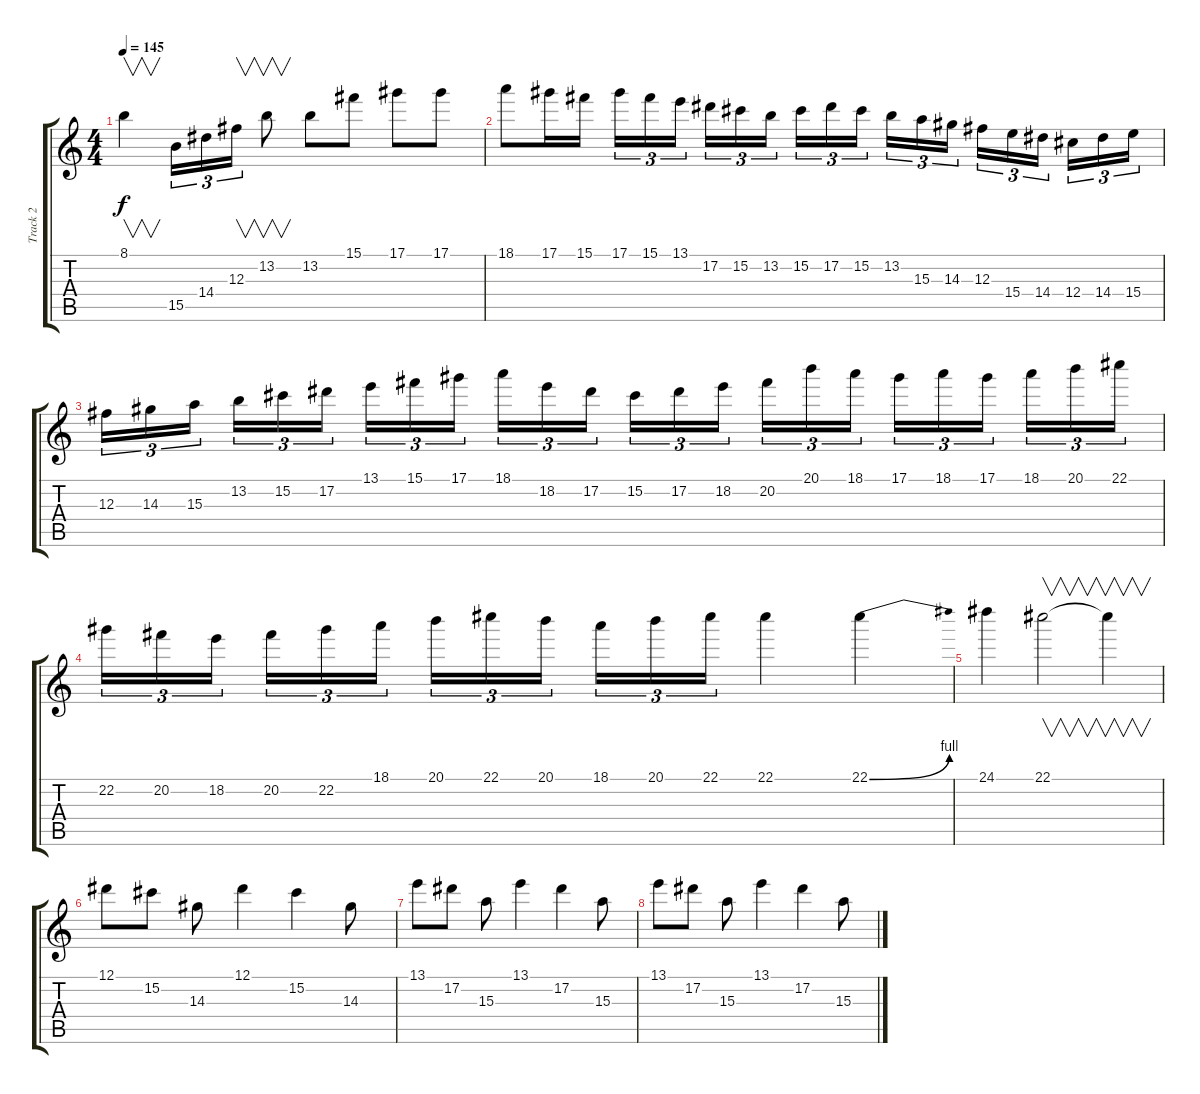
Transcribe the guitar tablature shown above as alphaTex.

\track ("Track 2" "Track 2") {instrument distortionguitar}
\staff {score tabs}
\tuning (Eb4 Bb3 Gb3 Db3 Ab2 Eb2) {hide}
\ts (4 4)
\tempo 145
\clef g2
\ks c
8.1.4{v dy f} 15.5.16{tu (3 2)} 14.4.16{tu (3 2)} 12.3.16{v tu (3 2)} 13.2.8{v} 13.2.8 15.1.8 17.1.8 17.1.8 |
18.1.8 17.1.16 15.1.16 17.1.16{tu (3 2)} 15.1.16{tu (3 2)} 13.1.16{tu (3 2)} 17.2.16{tu (3 2)} 15.2.16{tu (3 2)} 13.2.16{tu (3 2)} 15.2.16{tu (3 2)} 17.2.16{tu (3 2)} 15.2.16{tu (3 2)} 13.2.16{tu (3 2)} 15.3.16{tu (3 2)} 14.3.16{tu (3 2)} 12.3.16{tu (3 2)} 15.4.16{tu (3 2)} 14.4.16{tu (3 2)} 12.4.16{tu (3 2)} 14.4.16{tu (3 2)} 15.4.16{tu (3 2)} |
12.3.16{tu (3 2)} 14.3.16{tu (3 2)} 15.3.16{tu (3 2)} 13.2.16{tu (3 2)} 15.2.16{tu (3 2)} 17.2.16{tu (3 2)} 13.1.16{tu (3 2)} 15.1.16{tu (3 2)} 17.1.16{tu (3 2)} 18.1.16{tu (3 2)} 18.2.16{tu (3 2)} 17.2.16{tu (3 2)} 15.2.16{tu (3 2)} 17.2.16{tu (3 2)} 18.2.16{tu (3 2)} 20.2.16{tu (3 2)} 20.1.16{tu (3 2)} 18.1.16{tu (3 2)} 17.1.16{tu (3 2)} 18.1.16{tu (3 2)} 17.1.16{tu (3 2)} 18.1.16{tu (3 2)} 20.1.16{tu (3 2)} 22.1.16{tu (3 2)} |
22.2.16{tu (3 2)} 20.2.16{tu (3 2)} 18.2.16{tu (3 2)} 20.2.16{tu (3 2)} 22.2.16{tu (3 2)} 18.1.16{tu (3 2)} 20.1.16{tu (3 2)} 22.1.16{tu (3 2)} 20.1.16{tu (3 2)} 18.1.16{tu (3 2)} 20.1.16{tu (3 2)} 22.1.16{tu (3 2)} 22.1.4 22.1{be (bend 0 0 60 4)}.4 |
24.1.4 22.1.2{v} 22.1{t}.4{v} |
12.1.8 15.2.8 14.3.8 12.1.4 15.2.4 14.3.8 |
13.1.8 17.2.8 15.3.8 13.1.4 17.2.4 15.3.8 |
13.1.8 17.2.8 15.3.8 13.1.4 17.2.4 15.3.8
